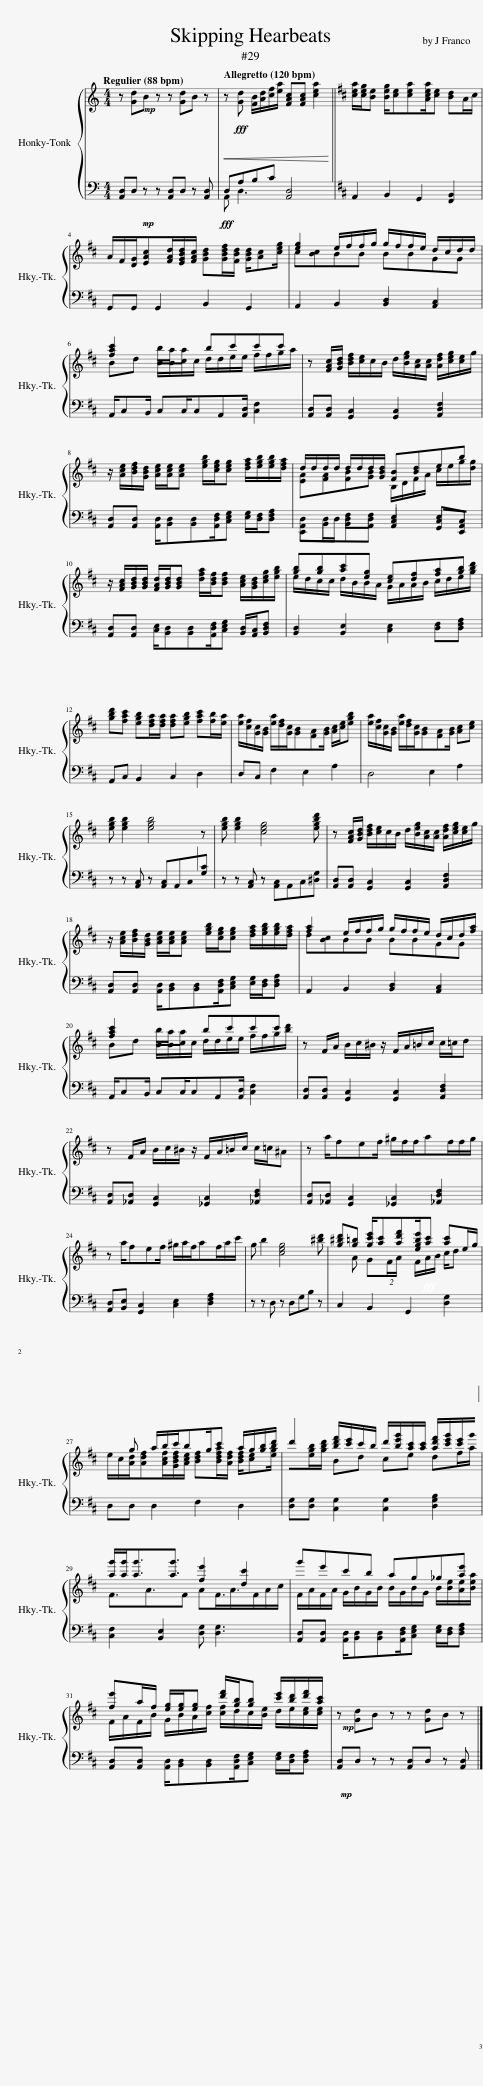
X:1
%%score { ( 1 4 ) | ( 2 3 ) }
L:1/8
Q:1/4=88
M:4/4
I:linebreak $
K:C
V:1 treble
V:4 treble
V:2 bass
V:3 bass
V:1
!mp! z [Gd]B z z [Gd]B z |[Q:1/4=120]!<(! z!fff! [Gd] [FB]/[Ad]/[cf]/[ea]/ [FAc][FAc] [cea]2!<)! ||[K:D] [cea]/[ceg]/[Be] [Beg]/[ce][cea][Acea]/[ce] [Bd]A/c/ |$ A/F/[DG]/[EAc][FAd]/[EGBd]/[FAc]/ [GBd][GBdf]/[FBd]/ [GBd]/[Ac][ceg]/ | [eg]2 e/f/f/g/ g/f/f/e/ d/c/d/d/ |$ %5
 [fac']2 B/B/c/c/ d/d/e/e/ f/f/g/a/ | z [FAc]/[GBd]/ [Bdf]/[ce]/c/B/ d/[Beg]/[Ac]/[Ac]/ [Adf]/[ceg]/[ce]/g/ |$ z/ [Ace]/[Bdf]/[GBd]/ [Ace]/[Ace]/[Ace] [egb]/[ceg]/[ceg] [dfa]/[egb]/[egb]/[dfa]/ | [EA][FA][FB][GB] [FB][Bd]eb |$ z/ [FAc]/[GBd]/[GBd]/ [FAd]/[GBd]/[GBd] [dfa]/[Bdf]/[Bdf] [Ace]/[GBd]/[ceg]/[egb]/ | %10
 [gb][gb][ac'][eg] [ce][df][fa][gb] |$ [gbd'][fac'] [egb][dfa]/[dfa]/ [dfa][egb] [fac'][fb]/[ea]/ | [ea]/[cf]/[Gc]/[GB]/ [ea]/[df]/[Gc]/[GB][FA][GB]/ [Ac]/[ce]/[egb] | [ea]/[cf]/[Gc]/[GB]/ [ea]/[df]/[Gc]/[GB][FA][GB]/ [Ac][ce] |$ [egb] [egb]2 [egb]4 z | %15
 [egb] [egb]2 [ceg]4 [egbd'] | z [FAc]/[GBd]/ [Bdf]/[ce]/c/B/ d/[Beg]/[Ac]/[Ac]/ [Adf]/[ceg]/[ce]/g/ |$ z/ [Ace]/[Bdf]/[GBd]/ [Ace]/[Ace]/[Ace] [egb]/[ceg]/[ceg] [dfa]/[egb]/[egb]/[dfa]/ | [fa]2 e/f/f/g/ g/f/f/e/ d/c/d/[fa]/ |$ [fac']2 B/B/c/c/ d/d/e/e/ f/f/g/[bd']/ | %20
 z F/A/ B/c/^B/ z/ F/A/=B/c/ c/=c/d |$ z F/A/ B/c/^B/ z/ F/A/=B/c/ c/=c/^A | z a/fef/ ^g/f/f/af/f/g/ |$ z a/fef/ ^g/a/f/af/a/c'/ | g b2 [ceg]4 [^bd'] | %25
 [g^bd'][g=b] [gc'e']/[ac'][ad'f'][egbe']/[ac'] [ac']e/g/ |$ e/c/[Ad]/[Adf][Acf]/[GBdf]/[Ace]/ [Bdf][Bdfa]/[Adf]/ [Bdf]/[ce][egb]/ | d'[egb]/[gbd']/ [bd'f']/[c'e']/c'/b/ d'/[be'g']/[ac']/[ac']/ [ad'f']/[c'e'g']/[c'e']/g'/ |$ [ag']/[ag']<[ag'][ag']3/2 [fe']2 [dc']2 | g'e'c'b ag_g[ae'] |$ %30
 [fe']a/f/ [eg]/[eg]/[eg] [d'f']/[gb]/[gb] [c'e']/[bd']/[d'f']/[ac']/ |!mp! z [Gd]B z z [Gd]B z |] %32
V:2
!mp! [A,,D,]D, z z [A,,D,]D, z [A,,D,] |!fff! D,A,B,C [A,,D,]4 ||[K:D] A,,2 B,,2 G,,2 [F,,B,,]2 |$ G,,G,, G,,2 B,,2 G,,2 | A,,2 B,,2 [B,,D,]2 [A,,C,]2 |$ %5
 A,,/C,B,,/ C,C,/C,A,,[A,,D,]/ [C,F,]2 | [A,,D,][A,,D,] [G,,C,]2 [G,,C,]2 [A,,D,F,]2 |$ [A,,D,][A,,D,] [A,,D,]/[B,,D,][B,,D,][A,,D,F,]/[C,E,G,] [E,G,]/[D,F,]/[D,F,A,] | [A,,D,]D,[B,,D,][A,,D,] [A,,C,]2 [G,,C,][E,,A,,] |$ [A,,D,][A,,D,] [C,E,]/[B,,D,][B,,D,][A,,D,F,]/[C,E,G,] [B,,D,]/[A,,C,]/[B,,D,F,] | %10
 [B,,D,]2 [B,,E,]2 [C,E,]2 [D,F,][D,F,A,] |$ A,,C, B,,2 C,2 D,2 | D,C, F,2 E,2 A,2 | D,4 E,2 A,2 |$ z z [A,,C,] z [A,,C,]A,,C,[G,C] | %15
 z z [A,,C,] z [A,,C,]A,,C,[^D,G,] | [A,,D,][A,,D,] [G,,C,]2 [G,,C,]2 [A,,D,F,]2 |$ [A,,D,][A,,D,] [A,,D,]/[B,,D,][B,,D,][A,,D,F,]/[C,E,G,] [E,G,]/[D,F,]/[D,F,A,] | A,,2 B,,2 [B,,D,]2 [A,,C,]2 |$ A,,/C,B,,/ C,C,/C,A,,[A,,D,]/ [C,F,]2 | %20
 [A,,D,][A,,D,] [G,,C,]2 [G,,C,]2 [A,,D,F,]2 |$ [A,,D,][_A,,D,] [G,,C,]2 [_G,,C,]2 [_A,,D,F,]2 | [A,,D,][_A,,D,] [G,,C,]2 [_G,,C,]2 [_A,,D,F,]2 |$ [A,,D,][B,,E,] [G,,C,]2 [C,E,]2 [D,F,A,]2 | z z D, z D,G,B, z | %25
 C,2 B,,2 G,,2 [D,G,]2 |$ D,D, D,2 F,2 D,2 | [D,G,][D,G,] [C,G,]2 [C,G,]2 [D,G,B,]2 |$ [C,F,]2 [B,,E,]2 [D,G,] [D,G,]3 | [A,,D,][A,,D,] [A,,D,]/[B,,D,][B,,D,][A,,D,F,]/[C,E,G,] [E,G,]/[D,F,]/[D,F,A,] |$ %30
 [A,,D,][A,,D,] [A,,D,]/[B,,D,][B,,D,][A,,D,F,]/[C,E,G,] [E,G,]/[D,F,]/[D,F,A,] |!mp! [A,,D,]D, z z [A,,D,]D, z [A,,D,] |] %32
V:3
 x8 | A,, D,3 x4 ||[K:D] x8 |$ x8 | x8 |$ %5
 x8 | x8 |$ x8 | E,,B,,/D,/ F,F, E,2 E,C, |$ x8 | %10
 x8 |$ x8 | x8 | x8 |$ x8 | %15
 x8 | x8 |$ x8 | x8 |$ x8 | %20
 x8 |$ x8 | x8 |$ x8 | x8 | %25
 x8 |$ x8 | x8 |$ x8 | x8 |$ %30
 x8 | x8 |] %32
V:4
 x8 | x8 ||[K:D] x8 |$ x8 | c[Bc]BB BBGG |$ %5
 Bd b/a/a bc'c'c' | x8 |$ x8 | d/d/d/d/ d/d/d/[GBd]/ B,/D/F/A/ c/e/g/[dg]/ |$ x8 | %10
 e/d/c/c/ d/B/B/A/ G/A/A/B/ c/d/e/[gbd']/ |$ x8 | x8 | x8 |$ x8 | %15
 x8 | x8 |$ x8 | d[Bc]BB BBGG |$ Bd b/a/a bc'c'c' | %20
 x8 |$ x8 | x8 |$ x8 | x8 | %25
 x A G!fff!F/A/ x/ F/A/B/ c/d x/ |$ x g a/b/c'/bg/c' a/g/[gb]/d'/ | x2 Bd ce df/a/ |$ F3/2A3/2F AF3/4A3/4F/A/c/ | F/A/F/A/ G/B/G/B/ B/G/B/G/ B/[Be]/[Ae]/[Bea]/ |$ %30
 F/A/F/B/ G/B/A/[cf]/ [cf]/d/c/[Be]/ d/e/[ce]/[ce]/ | x8 |] %32
